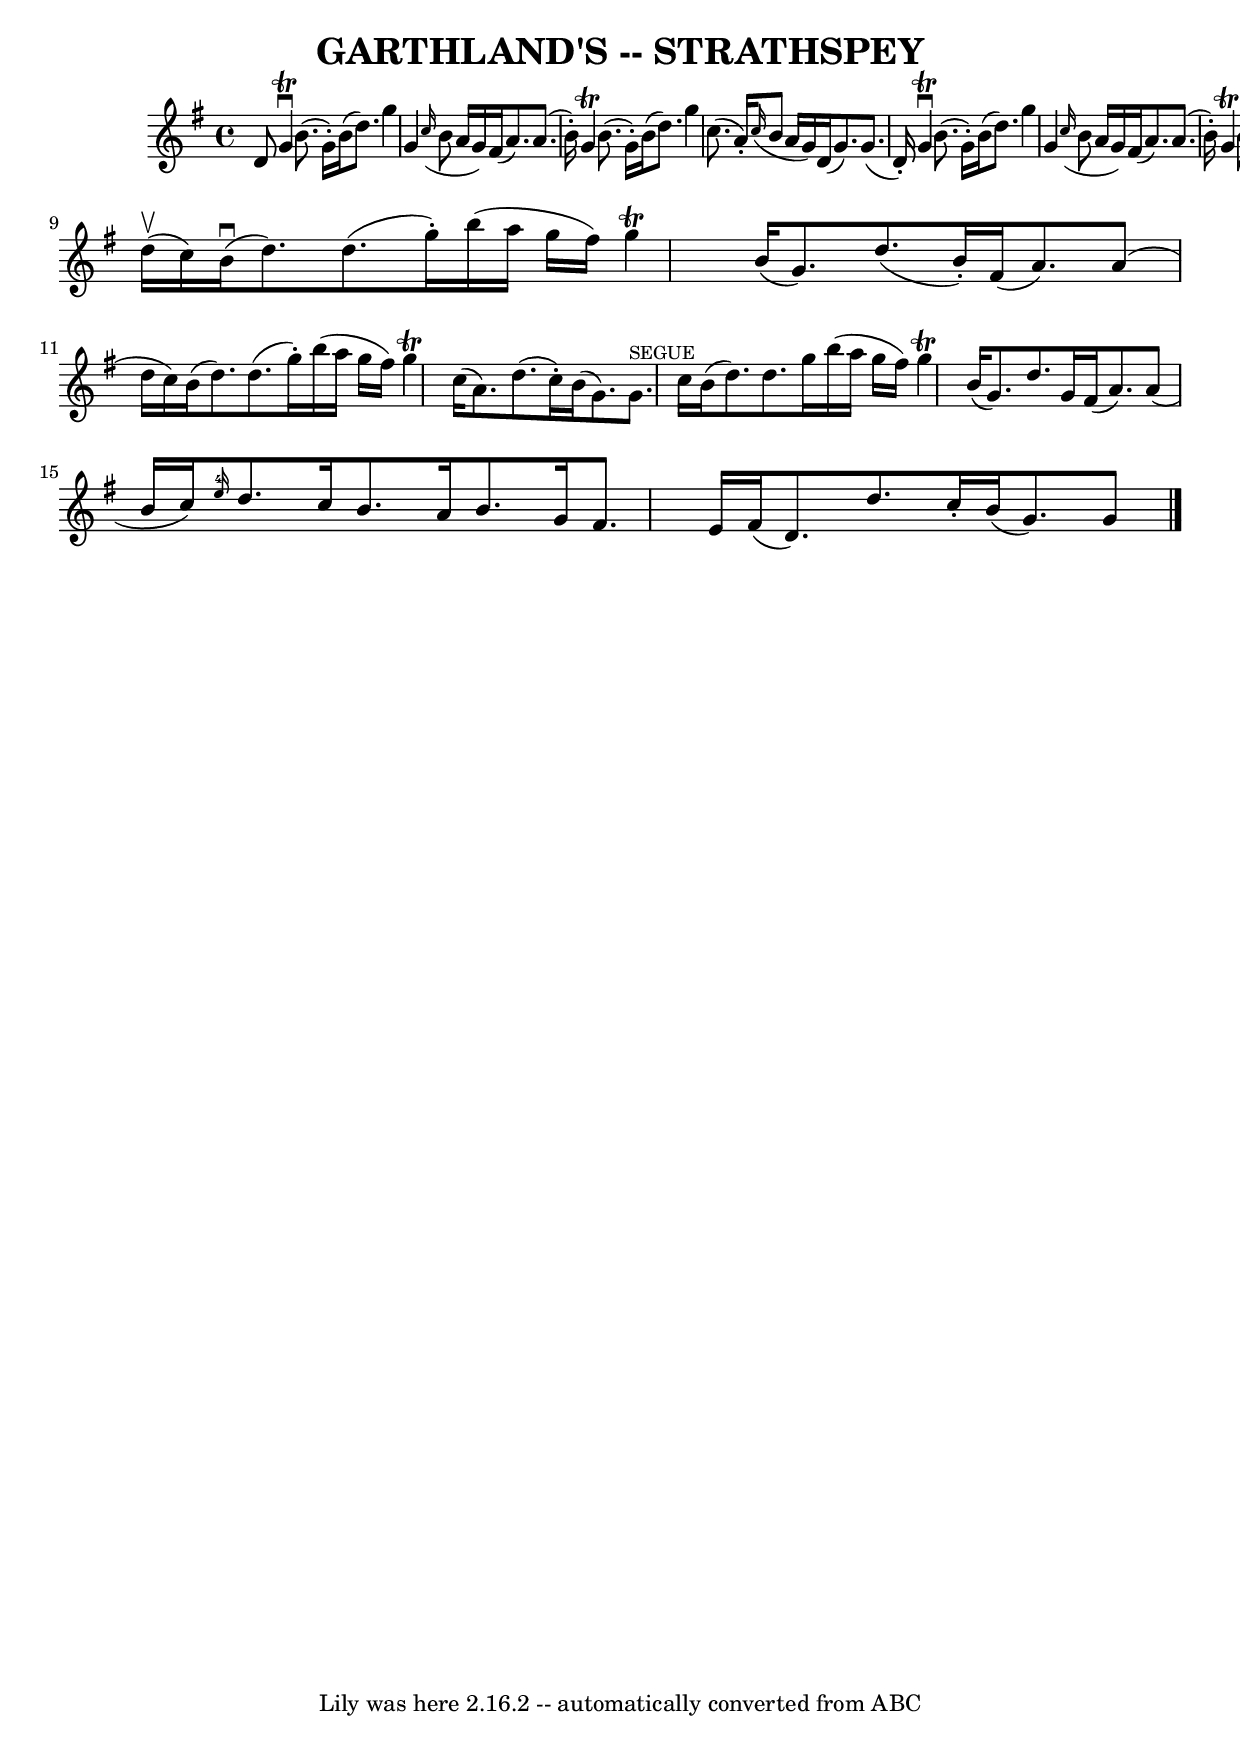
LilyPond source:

\version "2.16.2"
\include "Mammoth.ily"
\header {
  %% book = "Ryan's Mammoth Collection of Fiddle Tunes"
  crossRefNumber = "1"
  footnotes = ""
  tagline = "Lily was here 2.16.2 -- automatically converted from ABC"
  title = "GARTHLAND'S -- STRATHSPEY"

}
voicedefault =  {


  \override Staff.TimeSignature #'style = #'C
  \time 4/4 
  \key g \major
  d'8        |
  g'4^\downbow^\trill b'8. (
  g'16 -.) b'16 (d''8.) g''4    |
  g'4    \grace { c''16 
		  (
		} b'8 a'16 g'16) fis'16 (a'8.) a'8. (b'16 -.)       
  |
  g'4^\trill b'8. (g'16 -.) b'16 (d''8.) g''4    
  |
  c''8. (a'16 -.)   \grace { c''16 (
			   } b'8 a'16 g'16  
  -) d'16 (g'8.) g'8. (d'16 -.)   |
  |
  g'4 
  ^\downbow^\trill b'8. (g'16 -.) b'16 (d''8.) g''4    |
  
  g'4    \grace { c''16 (
		} b'8 a'16 g'16) fis'16 (a'8.)   
  a'8. (b'16 -.)       |
  g'4^\trill b'8. (g'16 -.) b'16 (
  d''8.) g''4    |
  c''8. (a'16 -.)   \grace { c''16 (
			   }   
  b'8 a'16 g'16) d'16 (g'8.) g'8    \bar "|." d''16 
  (^\upbow c''16)       |
  b'16 (^\downbow d''8.) d''8. (
  g''16 -.) b''16 (a''16 g''16 fis''16) g''4^\trill   |
  
  b'16 (g'8.) d''8. (b'16 -.) fis'16 (a'8.) a'8 (
  d''16 c''16)       |
  b'16 (d''8.) d''8. (g''16 -.)  
  b''16 (a''16 g''16 fis''16) g''4^\trill   |
  c''16 (
  a'8.) d''8. (c''16 -.) b'16 (g'8.) g'8.^\segue c''16  
  |
  |
  b'16 (d''8.) d''8. g''16 b''16 (
  a''16 g''16 fis''16) g''4^\trill   |
  b'16 (g'8.)   
  d''8. g'16 fis'16 (a'8.) a'8 (b'16 c''16)       |
  
  \grace { e''16-4 
	 } d''8. c''16 b'8. a'16 b'8. g'16    
  fis'8. e'16    |
  fis'16 (d'8.) d''8. c''16 -.   |
  
  b'16 (g'8.) g'8    \bar "|."   

}

\score{
  <<

    \context Staff="default"
    {
      \voicedefault 
      
    }

  >>
  \layout {
    
  }
  \midi {
  }

}
